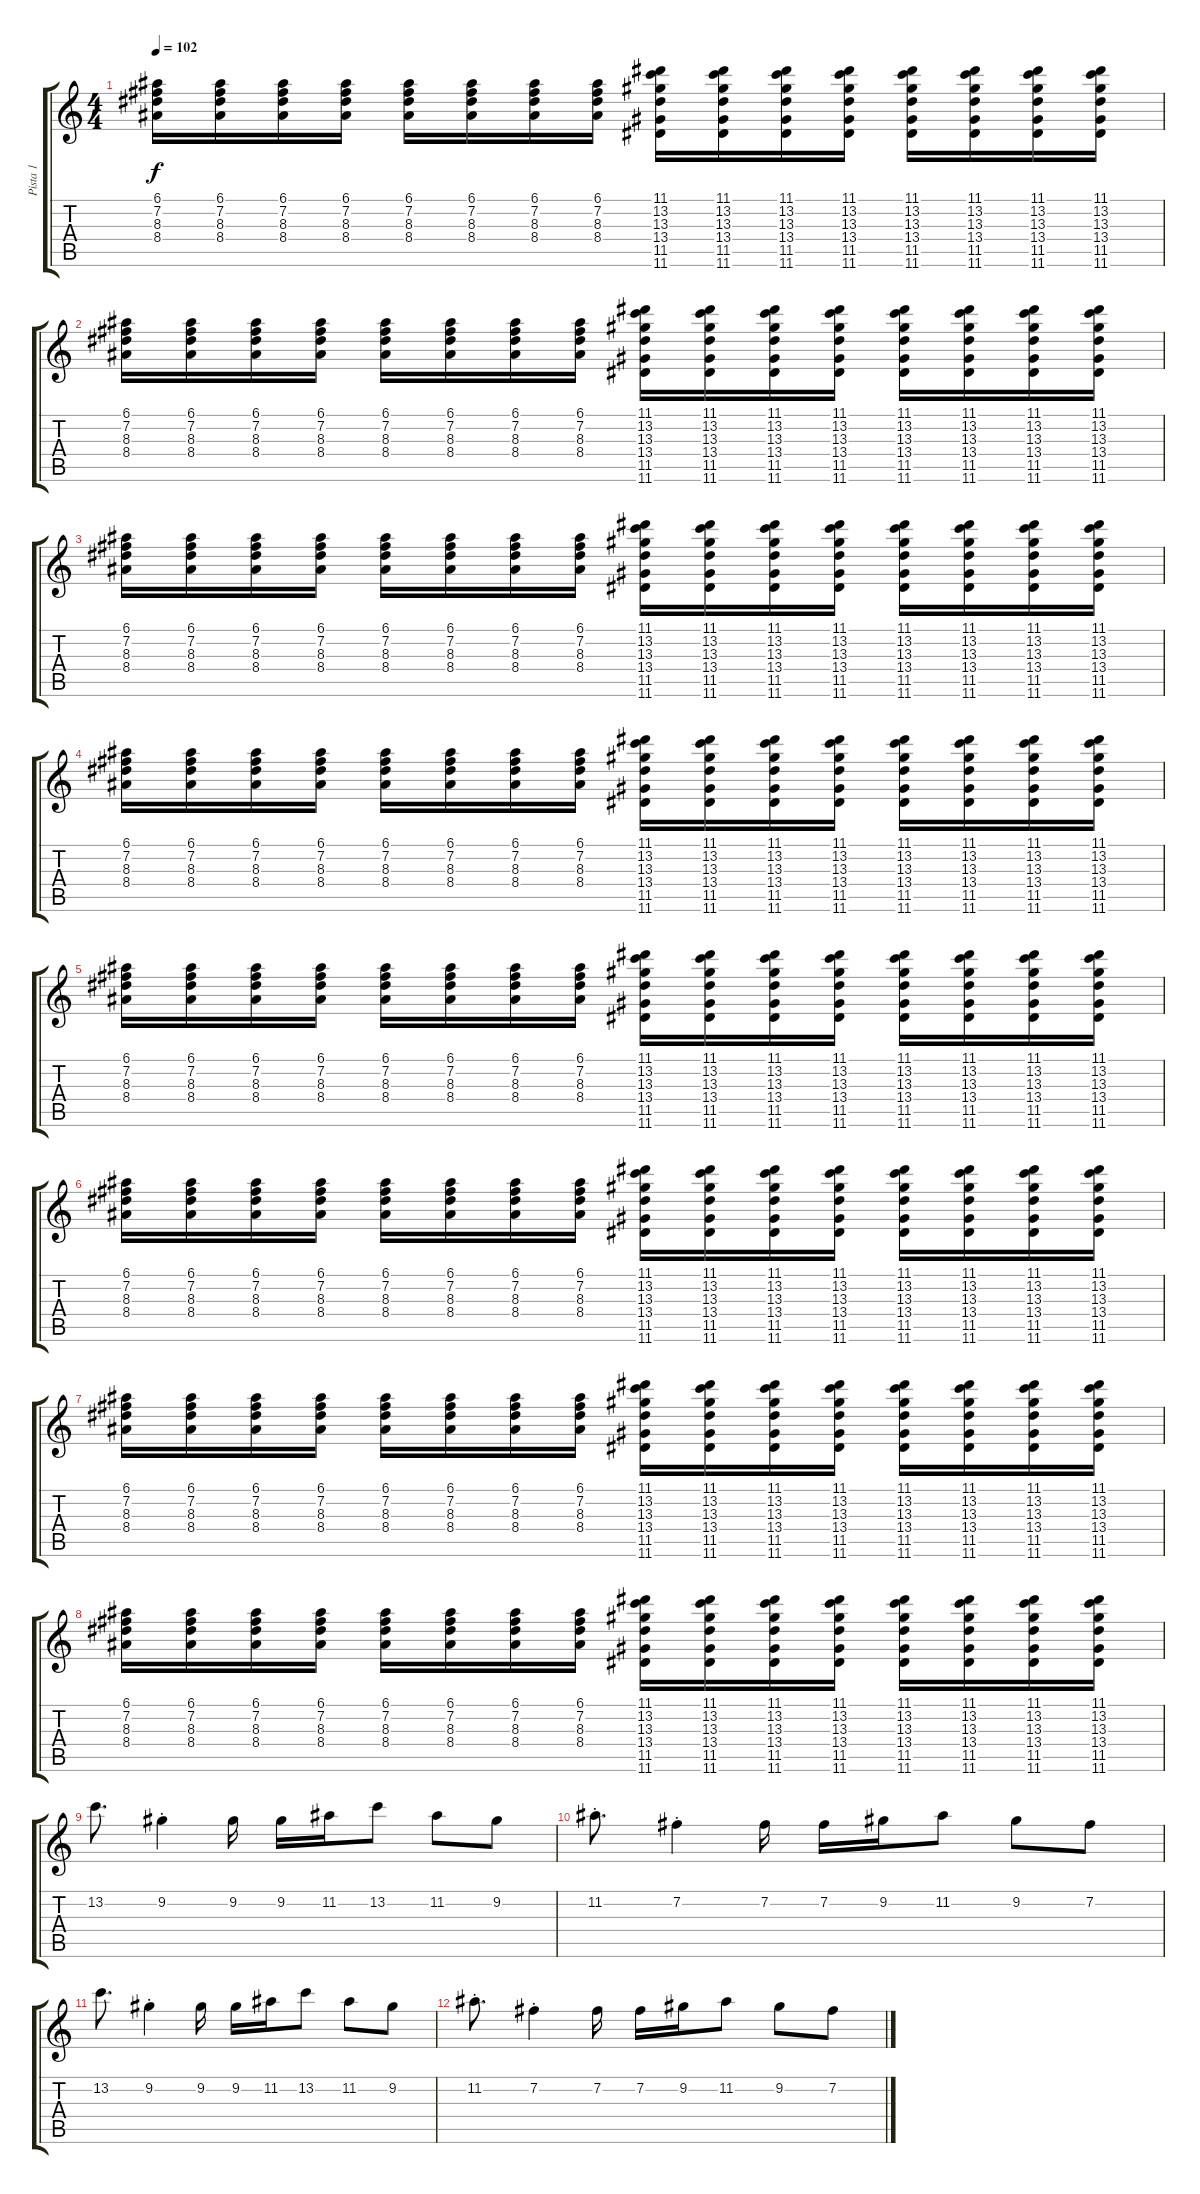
\track ("Pista 1" "Pista 1") {solo instrument overdrivenguitar}
\staff {score tabs}
\tuning (E4 B3 G3 D3 A2 E2) {hide}
\ts (4 4)
\tempo 102
\clef g2
\ks c
(6.1 7.2 8.3 8.4).16{dy f} (6.1 7.2 8.3 8.4).16 (6.1 7.2 8.3 8.4).16 (6.1 7.2 8.3 8.4).16 (6.1 7.2 8.3 8.4).16 (6.1 7.2 8.3 8.4).16 (6.1 7.2 8.3 8.4).16 (6.1 7.2 8.3 8.4).16 (11.1 13.2 13.3 13.4 11.5 11.6).16 (11.1 13.2 13.3 13.4 11.5 11.6).16 (11.1 13.2 13.3 13.4 11.5 11.6).16 (11.1 13.2 13.3 13.4 11.5 11.6).16 (11.1 13.2 13.3 13.4 11.5 11.6).16 (11.1 13.2 13.3 13.4 11.5 11.6).16 (11.1 13.2 13.3 13.4 11.5 11.6).16 (11.1 13.2 13.3 13.4 11.5 11.6).16 |
(6.1 7.2 8.3 8.4).16 (6.1 7.2 8.3 8.4).16 (6.1 7.2 8.3 8.4).16 (6.1 7.2 8.3 8.4).16 (6.1 7.2 8.3 8.4).16 (6.1 7.2 8.3 8.4).16 (6.1 7.2 8.3 8.4).16 (6.1 7.2 8.3 8.4).16 (11.1 13.2 13.3 13.4 11.5 11.6).16 (11.1 13.2 13.3 13.4 11.5 11.6).16 (11.1 13.2 13.3 13.4 11.5 11.6).16 (11.1 13.2 13.3 13.4 11.5 11.6).16 (11.1 13.2 13.3 13.4 11.5 11.6).16 (11.1 13.2 13.3 13.4 11.5 11.6).16 (11.1 13.2 13.3 13.4 11.5 11.6).16 (11.1 13.2 13.3 13.4 11.5 11.6).16 |
(6.1 7.2 8.3 8.4).16 (6.1 7.2 8.3 8.4).16 (6.1 7.2 8.3 8.4).16 (6.1 7.2 8.3 8.4).16 (6.1 7.2 8.3 8.4).16 (6.1 7.2 8.3 8.4).16 (6.1 7.2 8.3 8.4).16 (6.1 7.2 8.3 8.4).16 (11.1 13.2 13.3 13.4 11.5 11.6).16 (11.1 13.2 13.3 13.4 11.5 11.6).16 (11.1 13.2 13.3 13.4 11.5 11.6).16 (11.1 13.2 13.3 13.4 11.5 11.6).16 (11.1 13.2 13.3 13.4 11.5 11.6).16 (11.1 13.2 13.3 13.4 11.5 11.6).16 (11.1 13.2 13.3 13.4 11.5 11.6).16 (11.1 13.2 13.3 13.4 11.5 11.6).16 |
(6.1 7.2 8.3 8.4).16 (6.1 7.2 8.3 8.4).16 (6.1 7.2 8.3 8.4).16 (6.1 7.2 8.3 8.4).16 (6.1 7.2 8.3 8.4).16 (6.1 7.2 8.3 8.4).16 (6.1 7.2 8.3 8.4).16 (6.1 7.2 8.3 8.4).16 (11.1 13.2 13.3 13.4 11.5 11.6).16 (11.1 13.2 13.3 13.4 11.5 11.6).16 (11.1 13.2 13.3 13.4 11.5 11.6).16 (11.1 13.2 13.3 13.4 11.5 11.6).16 (11.1 13.2 13.3 13.4 11.5 11.6).16 (11.1 13.2 13.3 13.4 11.5 11.6).16 (11.1 13.2 13.3 13.4 11.5 11.6).16 (11.1 13.2 13.3 13.4 11.5 11.6).16 |
(6.1 7.2 8.3 8.4).16 (6.1 7.2 8.3 8.4).16 (6.1 7.2 8.3 8.4).16 (6.1 7.2 8.3 8.4).16 (6.1 7.2 8.3 8.4).16 (6.1 7.2 8.3 8.4).16 (6.1 7.2 8.3 8.4).16 (6.1 7.2 8.3 8.4).16 (11.1 13.2 13.3 13.4 11.5 11.6).16 (11.1 13.2 13.3 13.4 11.5 11.6).16 (11.1 13.2 13.3 13.4 11.5 11.6).16 (11.1 13.2 13.3 13.4 11.5 11.6).16 (11.1 13.2 13.3 13.4 11.5 11.6).16 (11.1 13.2 13.3 13.4 11.5 11.6).16 (11.1 13.2 13.3 13.4 11.5 11.6).16 (11.1 13.2 13.3 13.4 11.5 11.6).16 |
(6.1 7.2 8.3 8.4).16 (6.1 7.2 8.3 8.4).16 (6.1 7.2 8.3 8.4).16 (6.1 7.2 8.3 8.4).16 (6.1 7.2 8.3 8.4).16 (6.1 7.2 8.3 8.4).16 (6.1 7.2 8.3 8.4).16 (6.1 7.2 8.3 8.4).16 (11.1 13.2 13.3 13.4 11.5 11.6).16 (11.1 13.2 13.3 13.4 11.5 11.6).16 (11.1 13.2 13.3 13.4 11.5 11.6).16 (11.1 13.2 13.3 13.4 11.5 11.6).16 (11.1 13.2 13.3 13.4 11.5 11.6).16 (11.1 13.2 13.3 13.4 11.5 11.6).16 (11.1 13.2 13.3 13.4 11.5 11.6).16 (11.1 13.2 13.3 13.4 11.5 11.6).16 |
(6.1 7.2 8.3 8.4).16 (6.1 7.2 8.3 8.4).16 (6.1 7.2 8.3 8.4).16 (6.1 7.2 8.3 8.4).16 (6.1 7.2 8.3 8.4).16 (6.1 7.2 8.3 8.4).16 (6.1 7.2 8.3 8.4).16 (6.1 7.2 8.3 8.4).16 (11.1 13.2 13.3 13.4 11.5 11.6).16 (11.1 13.2 13.3 13.4 11.5 11.6).16 (11.1 13.2 13.3 13.4 11.5 11.6).16 (11.1 13.2 13.3 13.4 11.5 11.6).16 (11.1 13.2 13.3 13.4 11.5 11.6).16 (11.1 13.2 13.3 13.4 11.5 11.6).16 (11.1 13.2 13.3 13.4 11.5 11.6).16 (11.1 13.2 13.3 13.4 11.5 11.6).16 |
(6.1 7.2 8.3 8.4).16 (6.1 7.2 8.3 8.4).16 (6.1 7.2 8.3 8.4).16 (6.1 7.2 8.3 8.4).16 (6.1 7.2 8.3 8.4).16 (6.1 7.2 8.3 8.4).16 (6.1 7.2 8.3 8.4).16 (6.1 7.2 8.3 8.4).16 (11.1 13.2 13.3 13.4 11.5 11.6).16 (11.1 13.2 13.3 13.4 11.5 11.6).16 (11.1 13.2 13.3 13.4 11.5 11.6).16 (11.1 13.2 13.3 13.4 11.5 11.6).16 (11.1 13.2 13.3 13.4 11.5 11.6).16 (11.1 13.2 13.3 13.4 11.5 11.6).16 (11.1 13.2 13.3 13.4 11.5 11.6).16 (11.1 13.2 13.3 13.4 11.5 11.6).16 |
13.2.8{d} 9.2{st}.4 9.2.16 9.2.16 11.2.16 13.2.8 11.2.8 9.2.8 |
11.2{st}.8{d} 7.2{st}.4 7.2.16 7.2.16 9.2.16 11.2.8 9.2.8 7.2.8 |
13.2.8{d} 9.2{st}.4 9.2.16 9.2.16 11.2.16 13.2.8 11.2.8 9.2.8 |
11.2{st}.8{d} 7.2{st}.4 7.2.16 7.2.16 9.2.16 11.2.8 9.2.8 7.2.8
